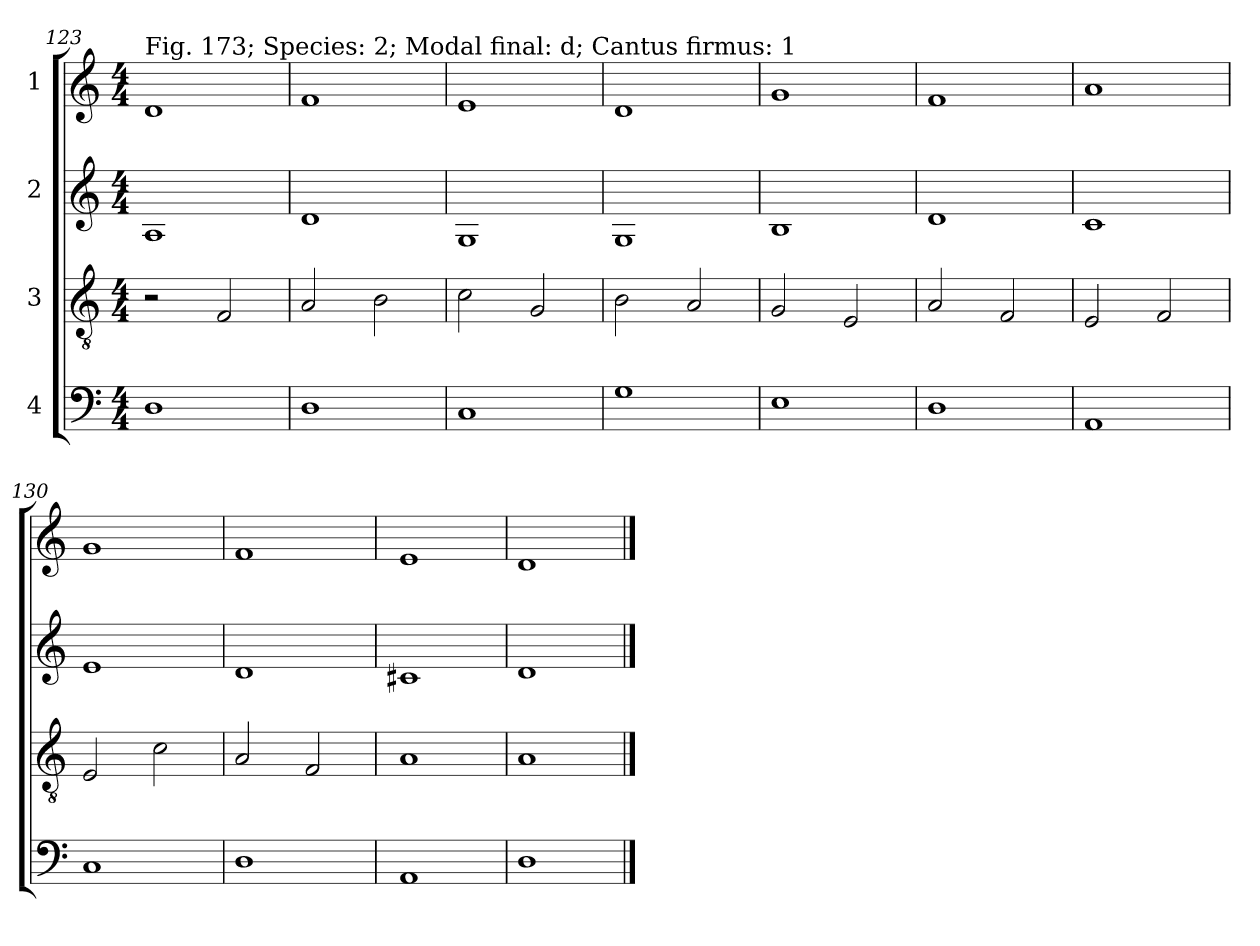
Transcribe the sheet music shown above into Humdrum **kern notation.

**kern	**kern	**kern	**kern
*part4	*part3	*part2	*part1
*staff4	*staff3	*staff2	*staff1
*I"4	*I"3	*I"2	*I"1
!!LO:LB:g=z
*clefF4	*clefGv2	*clefG2	*clefG2
*k[]	*k[]	*k[]	*k[]
*M4/4	*M4/4	*M4/4	*M4/4
=123	=123	=123	=123
!	!	!	!LO:TX:a:t=Fig. 173; Species&colon; 2; Modal final&colon; d; Cantus firmus&colon; 1
1D	2r	1A	1d
.	2F/	.	.
=124	=124	=124	=124
1D	2A/	1d	1f
.	2B\	.	.
=125	=125	=125	=125
1C	2c\	1G	1e
.	2G/	.	.
=126	=126	=126	=126
1G	2B\	1G	1d
.	2A/	.	.
=127	=127	=127	=127
1E	2G/	1B	1g
.	2E/	.	.
=128	=128	=128	=128
1D	2A/	1d	1f
.	2F/	.	.
=129	=129	=129	=129
1AA	2E/	1c	1a
.	2F/	.	.
=130	=130	=130	=130
1C	2E/	1e	1g
.	2c\	.	.
=131	=131	=131	=131
1D	2A/	1d	1f
.	2F/	.	.
=132	=132	=132	=132
1AA	1A	1c#X	1e
=133	=133	=133	=133
1D	1A	1d	1d
==	==	==	==
*-	*-	*-	*-
